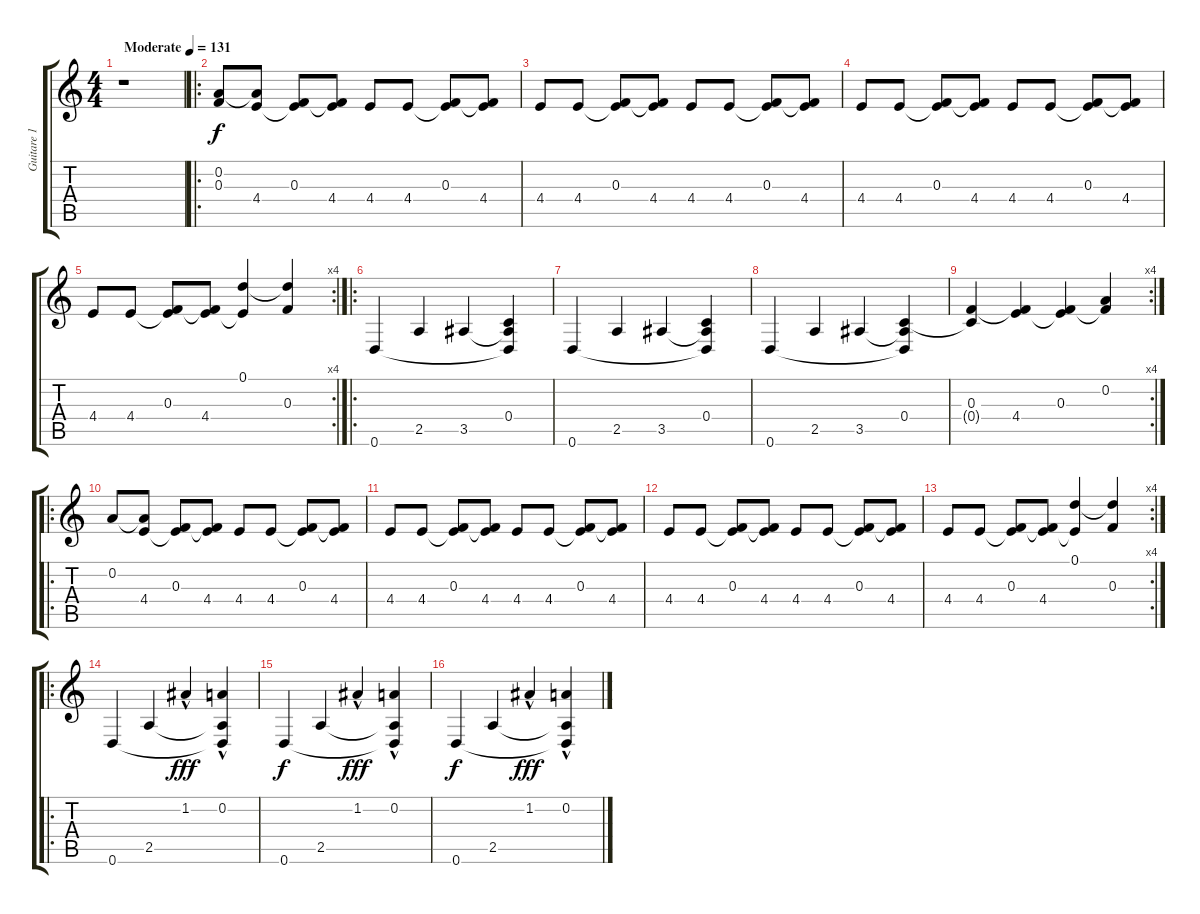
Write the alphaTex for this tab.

\track ("Guitare 1" "Guitare 1") {instrument distortionguitar}
\staff {score tabs}
\tuning (D4 A3 F3 C3 G2 D2) {hide}
\ts (4 4)
\tempo (131 "Moderate")
\clef g2
\ks c
r.1{dy f instrument distortionguitar} |
\ro
(0.2 0.3).8 (0.2{t} 4.4).8 (0.3 4.4{t}).8 (0.3{t} 4.4).8 4.4.8 4.4.8 (0.3 4.4{t}).8 (0.3{t} 4.4).8 |
4.4.8 4.4.8 (0.3 4.4{t}).8 (0.3{t} 4.4).8 4.4.8 4.4.8 (0.3 4.4{t}).8 (0.3{t} 4.4).8 |
4.4.8 4.4.8 (0.3 4.4{t}).8 (0.3{t} 4.4).8 4.4.8 4.4.8 (0.3 4.4{t}).8 (0.3{t} 4.4).8 |
\rc 4
4.4.8 4.4.8 (0.3 4.4{t}).8 (0.3{t} 4.4).8 (0.1 4.4{t}).4 (0.1{t} 0.3).4 |
\ro
0.6.4 2.5.4 3.5.4 (0.4 3.5{t} 0.6{t}).4 |
0.6.4 2.5.4 3.5.4 (0.4 3.5{t} 0.6{t}).4 |
0.6.4 2.5.4 3.5.4 (0.4 3.5{t} 0.6{t}).4 |
\rc 4
(0.3 0.4{t}).4 (0.3{t} 4.4).4 (0.3 4.4{t}).4 (0.2 0.3{t}).4 |
\ro
0.2.8 (0.2{t} 4.4).8 (0.3 4.4{t}).8 (0.3{t} 4.4).8 4.4.8 4.4.8 (0.3 4.4{t}).8 (0.3{t} 4.4).8 |
4.4.8 4.4.8 (0.3 4.4{t}).8 (0.3{t} 4.4).8 4.4.8 4.4.8 (0.3 4.4{t}).8 (0.3{t} 4.4).8 |
4.4.8 4.4.8 (0.3 4.4{t}).8 (0.3{t} 4.4).8 4.4.8 4.4.8 (0.3 4.4{t}).8 (0.3{t} 4.4).8 |
\rc 4
4.4.8 4.4.8 (0.3 4.4{t}).8 (0.3{t} 4.4).8 (0.1 4.4{t}).4 (0.1{t} 0.3).4 |
\ro
0.6.4 2.5.4 1.2{hac}.4{dy fff} (0.2{hac} 2.5{t} 0.6{t}).4 |
0.6.4{dy f} 2.5.4 1.2{hac}.4{dy fff} (0.2{hac} 2.5{t} 0.6{t}).4 |
0.6.4{dy f} 2.5.4 1.2{hac}.4{dy fff} (0.2{hac} 2.5{t} 0.6{t}).4
